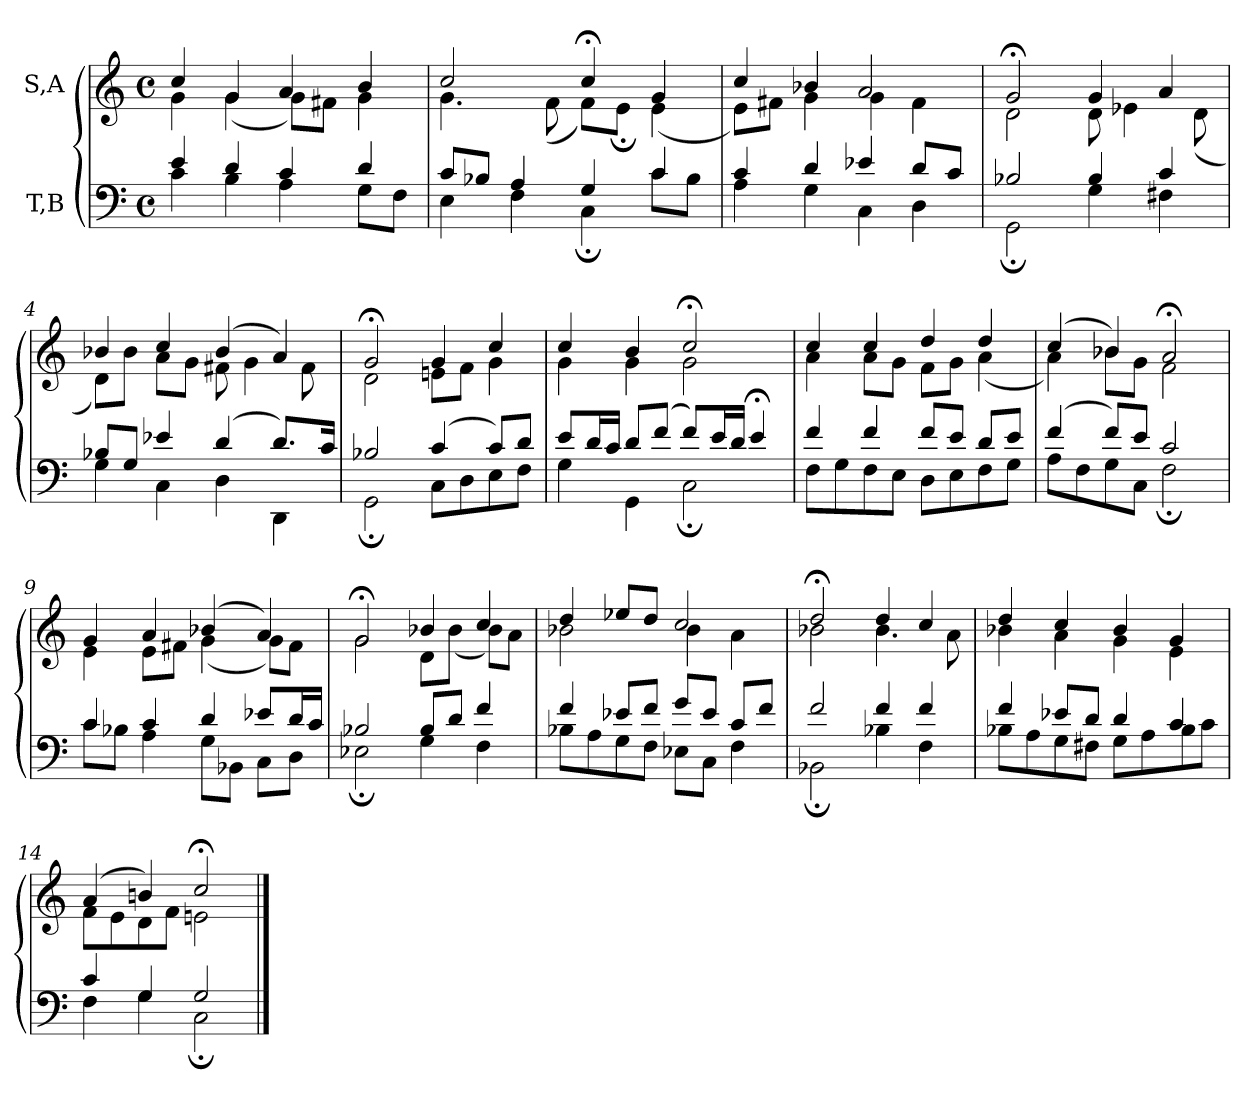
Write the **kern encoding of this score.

**kern	**kern
*part2	*part1
*staff2	*staff1
*I"T,B	*I"S,A
*clefF4	*clefG2
*k[]	*k[]
*M4/4	*M4/4
*met(c)	*met(c)
=	=
*^	*^
4e	4c	4cc	4g
4d	4B	4g	(<4g
4c	4A	4a	8gL)
.	.	.	8f#XJ
4d	8GL	4b	4g
.	8FJ	.	.
=1	=1	=1	=1
8cL	4E	2cc	4.g
8B-XJ	.	.	.
4A	4F	.	.
.	.	.	(<8f
4G	4C;	4cc;<	8fL)
.	.	.	8e;J
4c	8cL	4g	(<4e
.	8B-J	.	.
=2	=2	=2	=2
4c	4A	4cc	8eL)
.	.	.	8f#XJ
4d	4G	4b-X	4g
4e-X	4C	2a	4g
8dL	4D	.	4f#
8cJ	.	.	.
=3	=3	=3	=3
2B-X	2GG;	2g;<	2d
4B-	4G	4g	8d
.	.	.	4e-X
4c	4F#X	4a	.
.	.	.	(<8d
=4	=4	=4	=4
8B-XL	4G	4b-X	8dL)
8GJ	.	.	8b-J
4e-X	4C	4cc	8aL
.	.	.	8gJ
(>4d	4D	(>4b-	8f#X
.	.	.	4g
8.dL)	4DD	4a)	.
.	.	.	8f#
16cJk	.	.	.
=5	=5	=5	=5
2B-X	2GG;	2g;<	2d
(>4c	8CL	4g	8enL
.	8D	.	8fJ
8cL)	8E	4cc	4g
8dJ	8FJ	.	.
=6	=6	=6	=6
8eL	4G	4cc	4g
16dL	.	.	.
16cJJ	.	.	.
8dL	4GG	4b	4g
(>8fJ	.	.	.
8fL)	2C;	2cc;<	2g
16eL	.	.	.
16dJJ	.	.	.
4e;<	.	.	.
=7	=7	=7	=7
4f	8FL	4cc	4a
.	8G	.	.
4f	8F	4cc	8aL
.	8EJ	.	8gJ
8fL	8DL	4dd	8fL
8eJ	8E	.	8gJ
8dL	8F	4dd	(<4a
8eJ	8GJ	.	.
=8	=8	=8	=8
(>4f	8AL	(>4cc	4a)
.	8F	.	.
8fL)	8G	4b-X)	8b-L
8eJ	8CJ	.	8gJ
2c	2F;	2a;<	2f
=9	=9	=9	=9
4c	8cL	4g	4e
.	8B-XJ	.	.
4c	4A	4a	8eL
.	.	.	8f#XJ
4d	8GL	(>4b-X	(<4g
.	8BB-XJ	.	.
8e-XL	8CL	4a)	8gL)
16dL	8DJ	.	8f#J
16cJJ	.	.	.
=10	=10	=10	=10
2B-X	2E-X;	2g;<	2g
8B-L	4G	4b-X	8dL
8dJ	.	.	(<8b-J
4f	4F	4cc	8b-L)
.	.	.	8aJ
=11	=11	=11	=11
4f	8B-XL	4dd	2b-X
.	8A	.	.
8e-XL	8G	8ee-XL	.
8fJ	8FJ	8ddJ	.
8gL	8E-XL	2cc	4b-
8e-J	8CJ	.	.
8cL	4F	.	4a
8fJ	.	.	.
=12	=12	=12	=12
2f	2BB-X;	2dd;<	2b-X
4f	4B-X	4dd	4.b-
4f	4F	4cc	.
.	.	.	8a
=13	=13	=13	=13
4f	8B-XL	4dd	4b-X
.	8A	.	.
8e-XL	8G	4cc	4a
8dJ	8F#XJ	.	.
4d	8GL	4b-	4g
.	8A	.	.
4c	8B-	4g	4e
.	8cJ	.	.
=14	=14	=14	=14
4c	4F	(>4a	8fL
.	.	.	8e
4G	4G	4bn)	8d
.	.	.	8fJ
2G	2C;	2cc;<	2en
*v	*v	*	*
*	*v	*v
==	==
*-	*-
